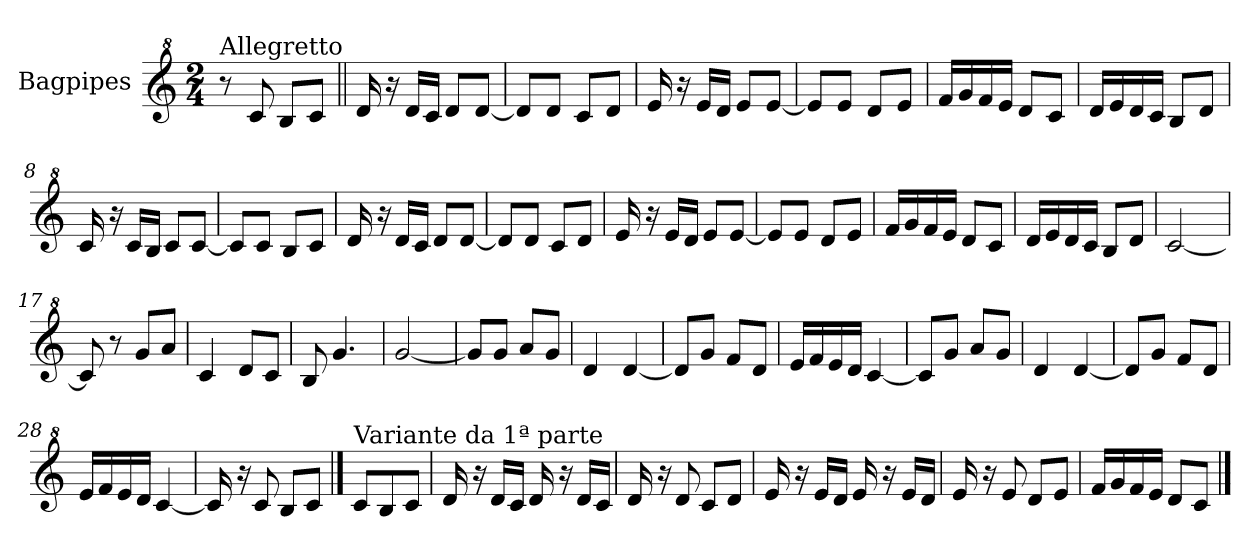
**kern
*part1
*staff1
*I"Bagpipes
*I'Bag
*clefG^2
*k[]
*C:
*M2/4
=1
!LO:TX:a:t=Allegretto
8r
8cc/
8b/L
8cc/J
=2||
16dd/
16r
16dd/LL
16cc/JJ
8dd/L
[8dd/J
=3
8dd/L]
8dd/J
8cc/L
8dd/J
=4
16ee/
16r
16ee/LL
16dd/JJ
8ee/L
[8ee/J
=5
8ee/L]
8ee/J
8dd/L
8ee/J
=6
16ff/LL
16gg/
16ff/
16ee/JJ
8dd/L
8cc/J
=7
16dd/LL
16ee/
16dd/
16cc/JJ
8b/L
8dd/J
!!LO:LB:g=z
=8
16cc/
16r
16cc/LL
16b/JJ
8cc/L
[8cc/J
=9
8cc/L]
8cc/J
8b/L
8cc/J
=10
16dd/
16r
16dd/LL
16cc/JJ
8dd/L
[8dd/J
=11
8dd/L]
8dd/J
8cc/L
8dd/J
=12
16ee/
16r
16ee/LL
16dd/JJ
8ee/L
[8ee/J
=13
8ee/L]
8ee/J
8dd/L
8ee/J
=14
16ff/LL
16gg/
16ff/
16ee/JJ
8dd/L
8cc/J
!!LO:LB:g=z
=15
16dd/LL
16ee/
16dd/
16cc/JJ
8b/L
8dd/J
=16
[2cc/
=17
8cc/]
8r
8gg/L
8aa/J
=18
4cc/
8dd/L
8cc/J
=19
8b/
4.gg/
=20
[2gg/
=21
8gg/L]
8gg/J
8aa/L
8gg/J
=22
4dd/
[4dd/
=23
8dd/L]
8gg/J
8ff/L
8dd/J
=24
16ee/LL
16ff/
16ee/
16dd/JJ
[4cc/
!!LO:LB:g=z
=25
8cc/L]
8gg/J
8aa/L
8gg/J
=26
4dd/
[4dd/
=27
8dd/L]
8gg/J
8ff/L
8dd/J
=28
16ee/LL
16ff/
16ee/
16dd/JJ
[4cc/
=29
16cc/]
16r
8cc/
8b/L
8cc/J
==30
!LO:TX:a:t=Variante da 1ª parte
8cc/L
8b/
8cc/J
=31
16dd/
16r
16dd/LL
16cc/JJ
16dd/
16r
16dd/LL
16cc/JJ
=32
16dd/
16r
8dd/
8cc/L
8dd/J
!!LO:LB:g=z
=33
16ee/
16r
16ee/LL
16dd/JJ
16ee/
16r
16ee/LL
16dd/JJ
=34
16ee/
16r
8ee/
8dd/L
8ee/J
=35
16ff/LL
16gg/
16ff/
16ee/JJ
8dd/L
8cc/J
==
*-
